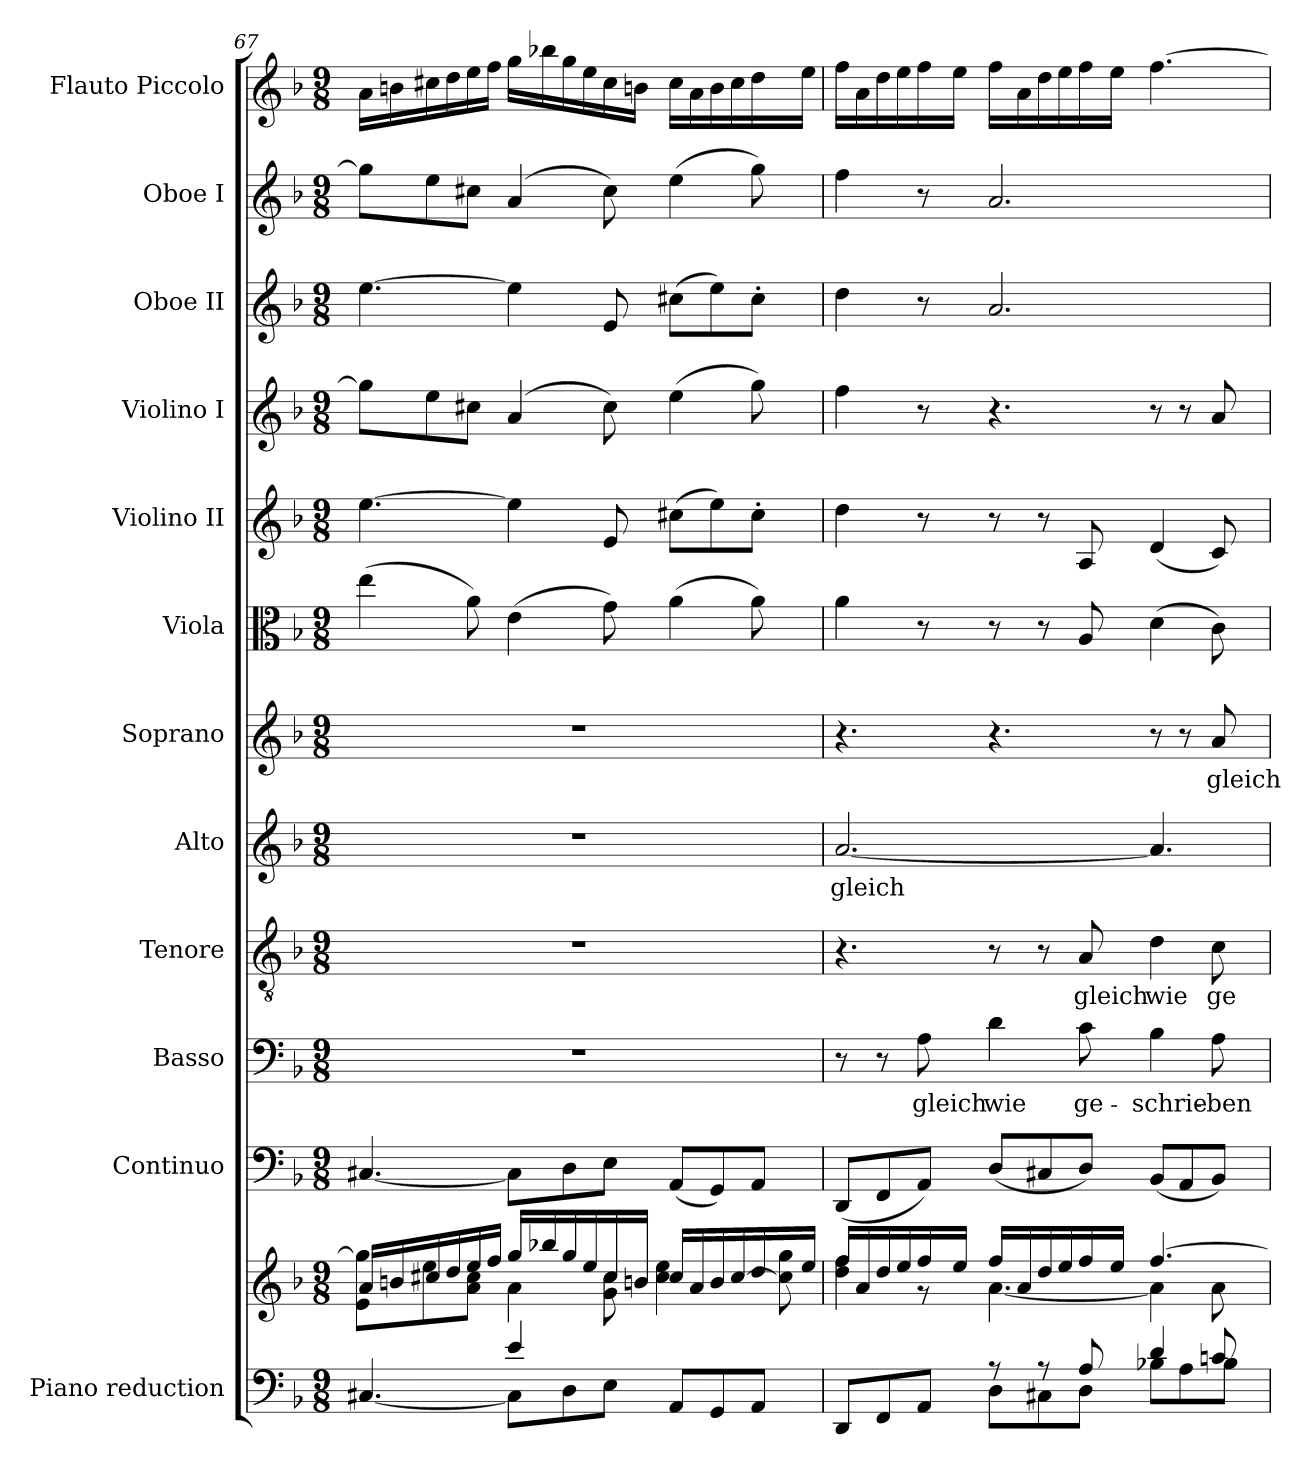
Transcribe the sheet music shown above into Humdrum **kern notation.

**kern	**kern	**kern	**kern	**text	**kern	**text	**kern	**text	**kern	**text	**kern	**kern	**kern	**kern	**kern	**kern
*part12	*part12	*part11	*part10	*part10	*part9	*part9	*part8	*part8	*part7	*part7	*part6	*part5	*part4	*part3	*part2	*part1
*staff13	*staff12	*staff11	*staff10	*staff10	*staff9	*staff9	*staff8	*staff8	*staff7	*staff7	*staff6	*staff5	*staff4	*staff3	*staff2	*staff1
*I"Piano reduction	*	*I"Continuo	*I"Basso	*	*I"Tenore	*	*I"Alto	*	*I"Soprano	*	*I"Viola	*I"Violino II	*I"Violino I	*I"Oboe II	*I"Oboe I	*I"Flauto Piccolo
*I'Pno	*	*	*	*	*	*	*	*	*	*	*	*	*	*I'Ob	*I'Ob	*I'Picc
!!LO:PB:g=z
*clefF4	*clefG2	*clefF4	*clefF4	*	*clefGv2	*	*clefG2	*	*clefG2	*	*clefC3	*clefG2	*clefG2	*clefG2	*clefG2	*clefG2
*	*	*	*	*	*	*	*	*	*	*	*	*	*	*	*	*ITrd-7c-12
*k[b-]	*k[b-]	*k[b-]	*k[b-]	*	*k[b-]	*	*k[b-]	*	*k[b-]	*	*k[b-]	*k[b-]	*k[b-]	*k[b-]	*k[b-]	*k[b-]
*M9/8	*M9/8	*M9/8	*M9/8	*	*M9/8	*	*M9/8	*	*M9/8	*	*M9/8	*M9/8	*M9/8	*M9/8	*M9/8	*M9/8
=67	=67	=67	=67	=67	=67	=67	=67	=67	=67	=67	=67	=67	=67	=67	=67	=67
*^	*^	*	*	*	*	*	*	*	*	*	*	*	*	*	*	*
4.ryy	[<4.C#X/	16a/LL	8e\ 8gg\]L	[4.C#X/	8%9r	.	8%9r	.	8%9r	.	8%9r	.	(4ee\	[4.ee\	8gg\L]	[4.ee\	8gg\L]	16aa\LL
.	.	16bn/	.	.	.	.	.	.	.	.	.	.	.	.	.	.	.	16bbn\
.	.	16cc#X/	8ee\	.	.	.	.	.	.	.	.	.	.	.	8ee\	.	8ee\	16ccc#X\
.	.	16dd/	.	.	.	.	.	.	.	.	.	.	.	.	.	.	.	16ddd\
.	.	16ee/	8a\ 8cc#\J	.	.	.	.	.	.	.	.	.	8a\)	.	8cc#X\J	.	8cc#X\J	16eee\
.	.	16ff/JJ	.	.	.	.	.	.	.	.	.	.	.	.	.	.	.	16fff\JJ
4e/	8C#\L]	16gg/LL	4a\	8C#\L]	.	.	.	.	.	.	.	.	(4e\	4ee\]	(4a/	4ee\]	(4a/	16ggg\LL
.	.	16bb-X/	.	.	.	.	.	.	.	.	.	.	.	.	.	.	.	16bbb-X\
.	8D\	16gg/	.	8D\	.	.	.	.	.	.	.	.	.	.	.	.	.	16ggg\
.	.	16ee/	.	.	.	.	.	.	.	.	.	.	.	.	.	.	.	16eee\
8ryy	8E\J	16cc#/	8g\ 8cc#\	8E\J	.	.	.	.	.	.	.	.	8g\)	8e/	8cc#\)	8e/	8cc#\)	16ccc#\
.	.	16bn/JJ	.	.	.	.	.	.	.	.	.	.	.	.	.	.	.	16bbn\JJ
8AA/L	4.ryy	16cc#/LL	4cc#\ 4ee\	(8AA/L	.	.	.	.	.	.	.	.	(4a\	(8cc#X\L	(4ee\	(8cc#X\L	(4ee\	16ccc#\LL
.	.	16a/	.	.	.	.	.	.	.	.	.	.	.	.	.	.	.	16aa\
8GG/	.	16b/	.	8GG/)	.	.	.	.	.	.	.	.	.	8ee\)	.	8ee\)	.	16bb\
.	.	[<16cc#/	.	.	.	.	.	.	.	.	.	.	.	.	.	.	.	16ccc#\
8AA/J	.	16dd/	8cc#\] 8gg\	8AA/J	.	.	.	.	.	.	.	.	8a\)	8cc#'\J	8gg\)	8cc#'\J	8gg\)	16ddd\
.	.	16ee/JJ	.	.	.	.	.	.	.	.	.	.	.	.	.	.	.	16eee\JJ
=68	=68	=68	=68	=68	=68	=68	=68	=68	=68	=68	=68	=68	=68	=68	=68	=68	=68	=68
!	!	!	!	!	!	!	!	!	!	!LO:LY:b	!	!	!	!	!	!	!	!
8DD/L	4.ryy	16ff/LL	4dd\ 4ff\	(8DD/L	8r	.	4.r	.	[2.a/	gleich	4.r	.	4a\	4dd\	4ff\	4dd\	4ff\	16fff\LL
.	.	16a/	.	.	.	.	.	.	.	.	.	.	.	.	.	.	.	16aa\
8FF/	.	16dd/	.	8FF/	8r	.	.	.	.	.	.	.	.	.	.	.	.	16ddd\
.	.	16ee/	.	.	.	.	.	.	.	.	.	.	.	.	.	.	.	16eee\
!	!	!	!	!	!	!LO:LY:b	!	!	!	!	!	!	!	!	!	!	!	!
8AA/J	.	16ff/	8r	8AA/J)	8A\	gleich	.	.	.	.	.	.	8r	8r	8r	8r	8r	16fff\
.	.	16ee/JJ	.	.	.	.	.	.	.	.	.	.	.	.	.	.	.	16eee\JJ
!	!	!	!	!	!	!LO:LY:b	!	!	!	!	!	!	!	!	!	!	!	!
8r	8D\L	16ff/LL	[4.a\	(8D/L	4d\	wie	8r	.	.	.	4.r	.	8r	8r	4.r	2.a/	2.a/	16fff\LL
.	.	16a/	.	.	.	.	.	.	.	.	.	.	.	.	.	.	.	16aa\
8r	8C#X\	16dd/	.	8C#X/	.	.	8r	.	.	.	.	.	8r	8r	.	.	.	16ddd\
.	.	16ee/	.	.	.	.	.	.	.	.	.	.	.	.	.	.	.	16eee\
!	!	!	!	!	!	!LO:LY:b	!	!LO:LY:b	!	!	!	!	!	!	!	!	!	!
8A/	8D\J	16ff/	.	8D/J)	8c\	ge-	8A/	gleich	.	.	.	.	8A/	8A/	.	.	.	16fff\
.	.	16ee/JJ	.	.	.	.	.	.	.	.	.	.	.	.	.	.	.	16eee\JJ
!	!	!	!	!	!	!LO:LY:b	!	!LO:LY:b	!	!	!	!	!	!	!	!	!	!
4d/	8B-X\L	[4.ff/	4a\]	(8BB-/L	4B-\	-schrie-	4d\	wie	4.a/]	.	8r	.	(4d\	(4d/	8r	.	.	[4.fff\
.	8A\	.	.	8AA/	.	.	.	.	.	.	8r	.	.	.	8r	.	.	.
!	!	!	!	!	!	!LO:LY:b	!	!LO:LY:b	!	!	!	!LO:LY:b	!	!	!	!	!	!
8cn/	8B-\J	.	8a\	8BB-/J)	8A\	-ben	8c\	ge-	.	.	8a/	gleich	8c\)	8c/)	8a/	.	.	.
*v	*v	*	*	*	*	*	*	*	*	*	*	*	*	*	*	*	*	*
*	*v	*v	*	*	*	*	*	*	*	*	*	*	*	*	*	*	*
=	=	=	=	=	=	=	=	=	=	=	=	=	=	=	=	=
*-	*-	*-	*-	*-	*-	*-	*-	*-	*-	*-	*-	*-	*-	*-	*-	*-
